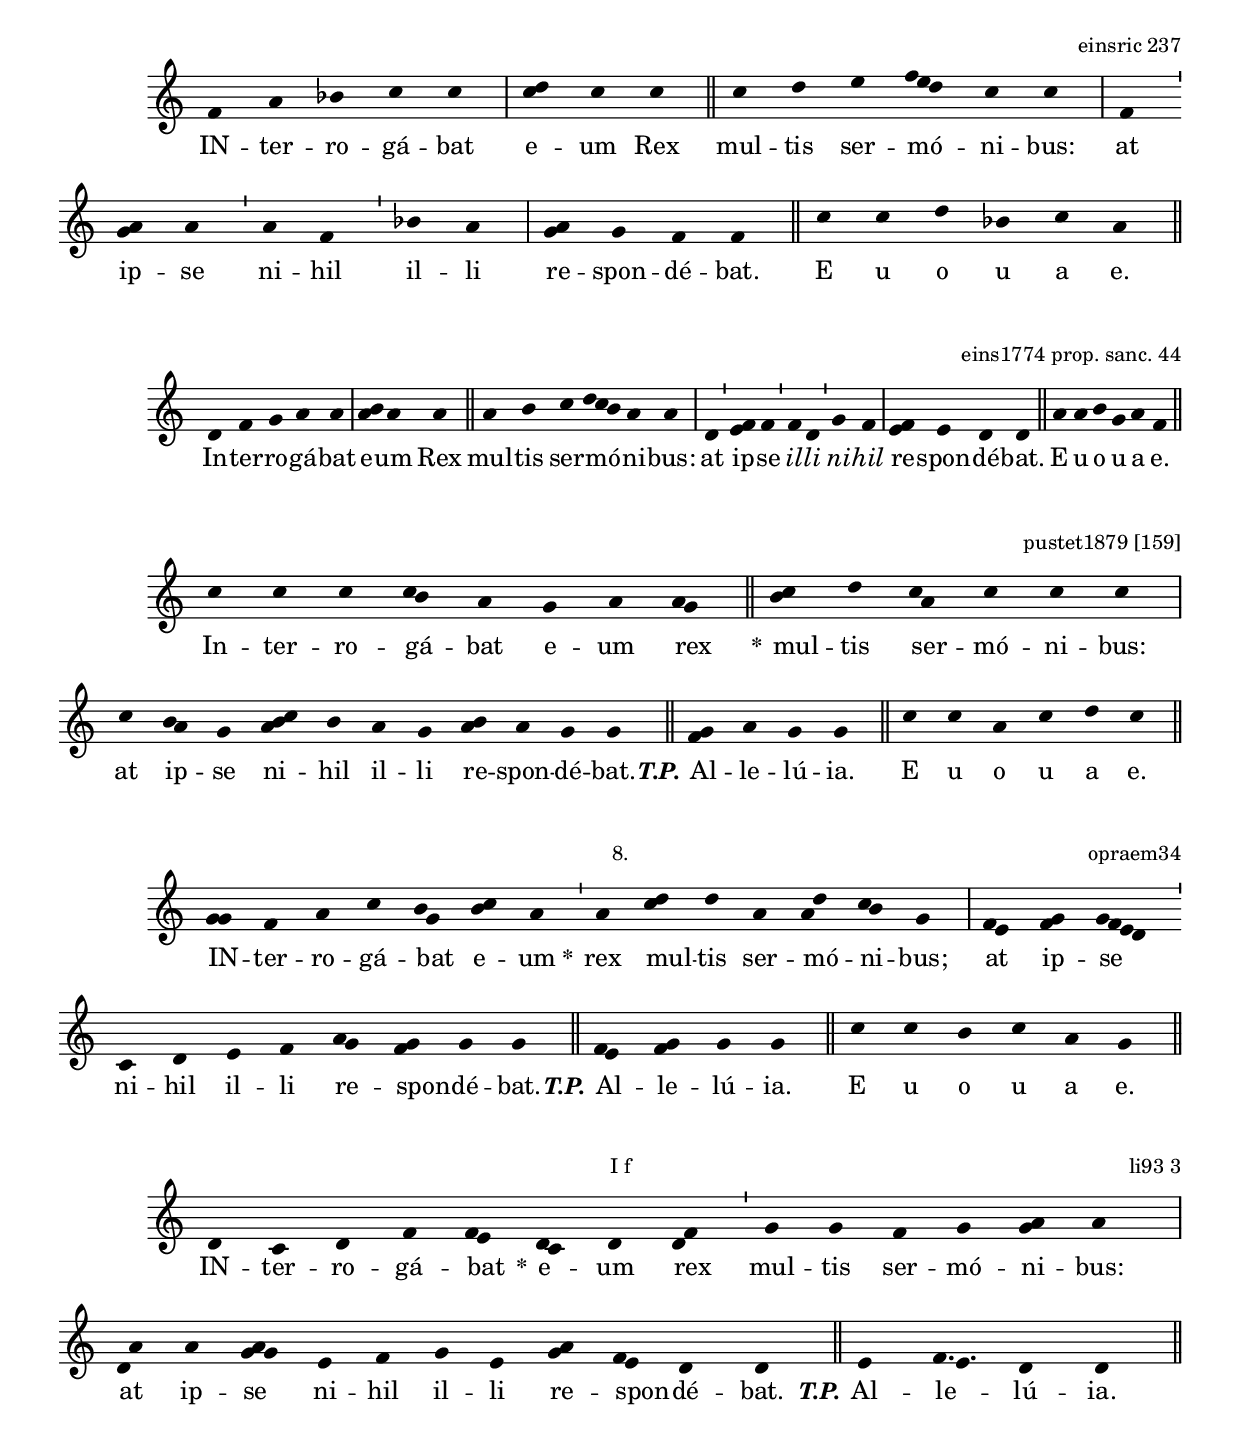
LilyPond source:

\version "2.19.32"

\include "../lib/synopsis.ily"

\score {
  \transpose c c' {
    \plainchant
    f4 a bes c' c' \bar "|"
    \melisma { c' d' } c' c' \bar "||"
    c' d' e' \melisma { f' e' d' } c' c' \bar "|"
    f \bar "'" \melisma { g a } a \bar "'" a f \bar "'" bes a \bar "|"
    \melisma { g a } g f f \bar "||"
    c' c' d' bes c' a \bar "||"
  }
  \addlyrics {
    IN -- ter -- ro -- gá -- bat e -- um Rex
    mul -- tis ser -- mó -- ni -- bus:
    at ip -- se ni -- hil il -- li re -- spon -- dé -- bat.
    E u o u a e.
  }
  \header {
    fontes = "einsric 237"
  }
}

\score {
  \transpose c c' {
    \plainchant
    d4 f g a a \bar "|"
    \melisma { a b } a a \bar "||"
    a b c' \melisma { d' c' b } a a \bar "|"
    d \bar "'" \melisma { e f } f \bar "'" f d \bar "'" g f \bar "|"
    \melisma { e f } e d d \bar "||"
    a a b g a f \bar "||"
  }
  \addlyrics {
    In -- ter -- ro -- gá -- bat e -- um Rex
    mul -- tis ser -- mó -- ni -- bus:
    at ip -- se \lyrit il -- li ni -- hil \lyrrev re -- spon -- dé -- bat.
    E u o u a e.
  }
  \header {
    fontes = "eins1774 prop. sanc. 44"
  }
}

\score {
  \transpose c c' {
    \plainchant
    c'4 c' c' \melisma { c' b } a g a \melisma { a g } \bar "||"
    \melisma { b c' } d' \melisma { c' a } c' c' c' \bar "|"
    c' \melisma { b a } g \melisma { a b c' } b a g \melisma { a b } a g g \bar "||"
    \melisma { f g } a g g \bar "||"
    c' c' a c' d' c' \bar "||"
  }
  \addlyrics {
    In -- ter -- ro -- gá -- bat e -- um rex \set stanza = \markup{"*"}
    mul -- tis ser -- mó -- ni -- bus:
    at ip -- se ni -- hil il -- li re -- spon -- dé -- bat.
    \set stanza = \markup{\italic{T.P.}} Al -- le -- lú -- ia.
    E u o u a e.
  }
  \header {
    fontes = "pustet1879 [159]"
  }
}

\score {
  \transpose c c' {
    \plainchant
    \melisma { g4 g } f a c' \melisma { b g } \bar "" \melisma { b c' } a \bar "'"
    a \bar "" \melisma { c' d' } d' \bar "" a \melisma { a d' } \melisma { c' b } g \bar "|"
    \melisma { f e } \bar "" \melisma { f g } \melisma { g f e d } \bar "'"
    c d \bar "" e f \bar "" \melisma { a g } \melisma { f g } g g \bar "||"
    \melisma { f e } \melisma { f g } g g \bar "||"
    c' \bar "" c' \bar "" b \bar "" c' \bar "" a \bar "" g \bar "||"
  }
  \addlyrics {
    IN -- ter -- ro -- gá -- bat e -- um \set stanza = \markup{"*"}
    rex mul -- tis ser -- mó -- ni -- bus;
    at ip -- se ni -- hil il -- li re -- spon -- dé -- bat.
    \set stanza = \markup{\italic{T.P.}} Al -- le -- lú -- ia.
    E u o u a e.
  }
  \header {
    annotation = "8."
    mode = "8"
    office-part = "antiphona"
    fontes = "opraem34"
  }
}

\score {
  \transpose c c' {
    \plainchant
    d4 c d f \melisma { f e }
    \melisma { d c } d \melisma { d f } \bar "'"
    g g f g \melisma { g a } a4. \bar "|"
    \melisma { d4 a } a \melisma { g a g } e f g e \melisma { g a } \melisma { f e } d4. d4. \bar "||"
    e \melisma { f e } d4. d4. \bar "||"
  }
  \addlyrics {
    IN -- ter -- ro -- gá -- bat \set stanza = \markup{"*"}
    e -- um rex
    mul -- tis ser -- mó -- ni -- bus:
    at ip -- se ni -- hil il -- li re -- spon -- dé -- bat.
    \set stanza = \markup{\italic{T.P.}} Al -- le -- lú -- ia.
    E u o u a e.
  }
  \header {
    fontes = "li93 3"
    annotation = "I f"
  }
}

%{
\score {
  \transpose c c' {
    \plainchant

  }
  \addlyrics {

  }
  \header {
    fontes = ""
  }
}
%}